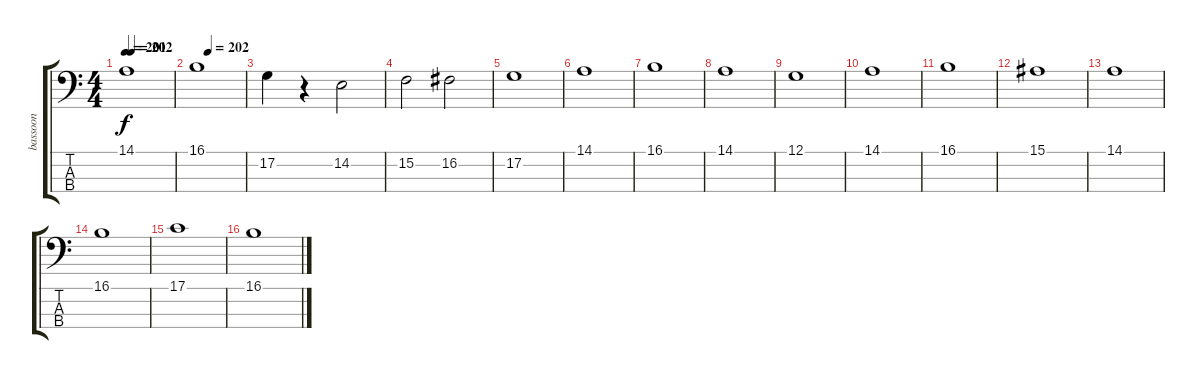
\track ("bassoon" "bassoon") {instrument bassoon}
\staff {score tabs}
\tuning (G2 D2 A1 E1) {hide}
\ts (4 4)
\tempo 201
\tempo (202 0.125)
\clef f4
\ks c
14.1.1{dy f} |
\tempo (202 0.25)
16.1.1 |
17.2.4 r.4 14.2.2 |
15.2.2 16.2.2 |
17.2.1 |
14.1.1 |
16.1.1 |
14.1.1 |
12.1.1 |
14.1.1 |
16.1.1 |
15.1.1 |
14.1.1 |
16.1.1 |
17.1.1 |
16.1.1
